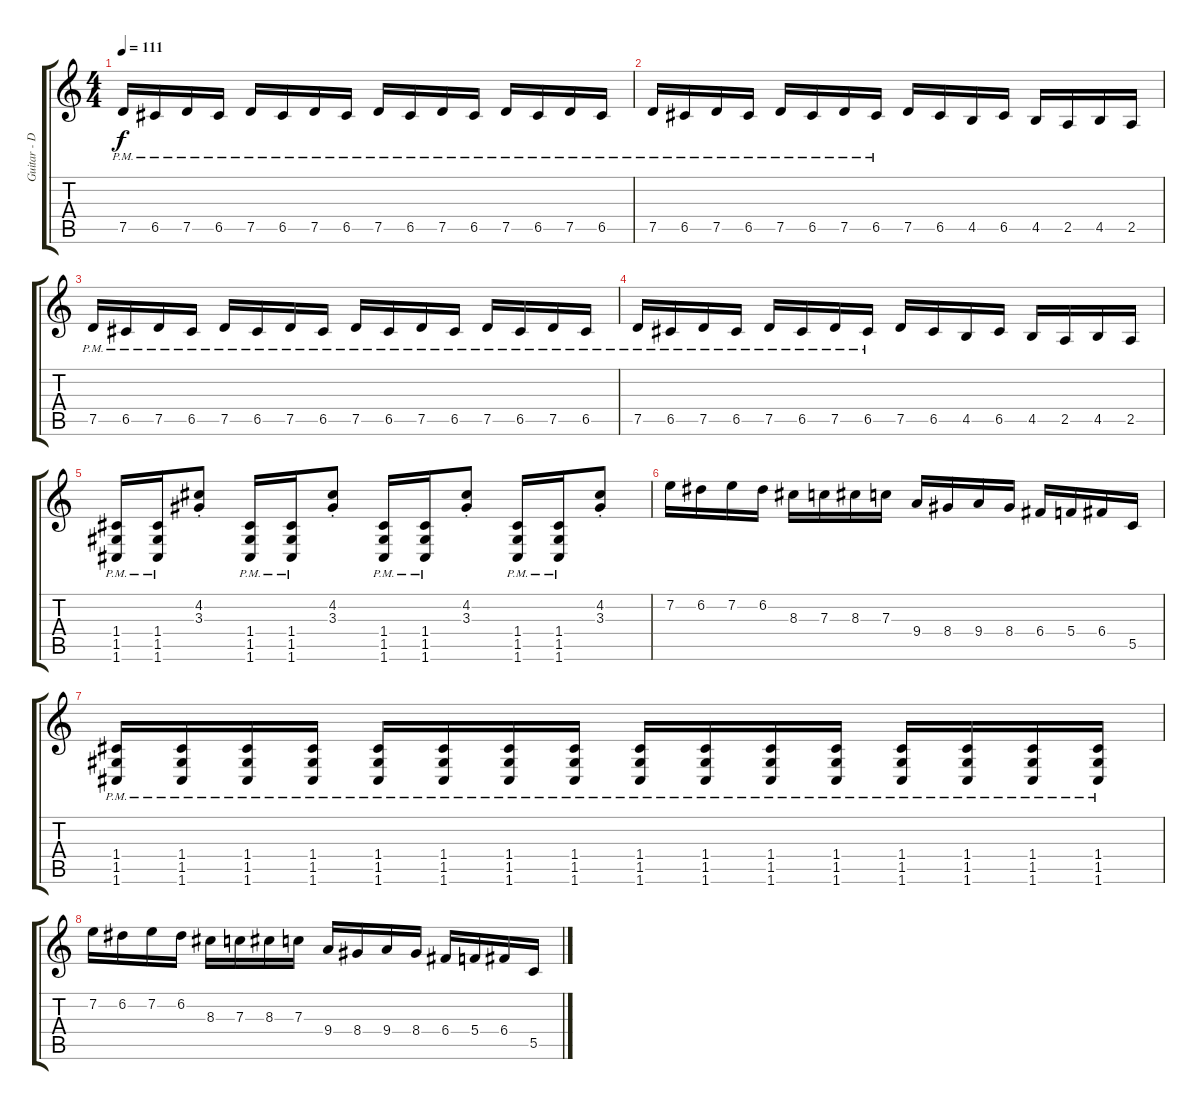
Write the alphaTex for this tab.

\track ("Guitar - Daron" "Guitar - D") {instrument distortionguitar}
\staff {score tabs}
\tuning (D4 A3 F3 C3 G2 C2) {hide}
\ts (4 4)
\tempo 111
\clef g2
\ks c
7.5{pm}.16{dy f} 6.5{pm}.16 7.5{pm}.16 6.5{pm}.16 7.5{pm}.16 6.5{pm}.16 7.5{pm}.16 6.5{pm}.16 7.5{pm}.16 6.5{pm}.16 7.5{pm}.16 6.5{pm}.16 7.5{pm}.16 6.5{pm}.16 7.5{pm}.16 6.5{pm}.16 |
7.5{pm}.16 6.5{pm}.16 7.5{pm}.16 6.5{pm}.16 7.5{pm}.16 6.5{pm}.16 7.5{pm}.16 6.5{pm}.16 7.5.16 6.5.16 4.5.16 6.5.16 4.5.16 2.5.16 4.5.16 2.5.16 |
7.5{pm}.16 6.5{pm}.16 7.5{pm}.16 6.5{pm}.16 7.5{pm}.16 6.5{pm}.16 7.5{pm}.16 6.5{pm}.16 7.5{pm}.16 6.5{pm}.16 7.5{pm}.16 6.5{pm}.16 7.5{pm}.16 6.5{pm}.16 7.5{pm}.16 6.5{pm}.16 |
7.5{pm}.16 6.5{pm}.16 7.5{pm}.16 6.5{pm}.16 7.5{pm}.16 6.5{pm}.16 7.5{pm}.16 6.5{pm}.16 7.5.16 6.5.16 4.5.16 6.5.16 4.5.16 2.5.16 4.5.16 2.5.16 |
(1.4{pm} 1.5{pm} 1.6{pm}).16 (1.4{pm} 1.5{pm} 1.6{pm}).16 (4.2{st} 3.3{st}).8 (1.4{pm} 1.5{pm} 1.6{pm}).16 (1.4{pm} 1.5{pm} 1.6{pm}).16 (4.2{st} 3.3{st}).8 (1.4{pm} 1.5{pm} 1.6{pm}).16 (1.4{pm} 1.5{pm} 1.6{pm}).16 (4.2{st} 3.3{st}).8 (1.4{pm} 1.5{pm} 1.6{pm}).16 (1.4{pm} 1.5{pm} 1.6{pm}).16 (4.2{st} 3.3{st}).8 |
7.2.16 6.2.16 7.2.16 6.2.16 8.3.16 7.3.16 8.3.16 7.3.16 9.4.16 8.4.16 9.4.16 8.4.16 6.4.16 5.4.16 6.4.16 5.5.16 |
(1.4{pm} 1.5{pm} 1.6{pm}).16 (1.4 1.5{pm} 1.6{pm}).16 (1.4{pm} 1.5{pm} 1.6{pm}).16 (1.4{pm} 1.5{pm} 1.6{pm}).16 (1.4{pm} 1.5{pm} 1.6{pm}).16 (1.4{pm} 1.5{pm} 1.6{pm}).16 (1.4{pm} 1.5{pm} 1.6{pm}).16 (1.4{pm} 1.5{pm} 1.6{pm}).16 (1.4{pm} 1.5{pm} 1.6{pm}).16 (1.4{pm} 1.5{pm} 1.6{pm}).16 (1.4{pm} 1.5{pm} 1.6{pm}).16 (1.4{pm} 1.5{pm} 1.6{pm}).16 (1.4{pm} 1.5{pm} 1.6{pm}).16 (1.4{pm} 1.5{pm} 1.6{pm}).16 (1.4{pm} 1.5{pm} 1.6{pm}).16 (1.4{pm} 1.5{pm} 1.6{pm}).16 |
7.2.16 6.2.16 7.2.16 6.2.16 8.3.16 7.3.16 8.3.16 7.3.16 9.4.16 8.4.16 9.4.16 8.4.16 6.4.16 5.4.16 6.4.16 5.5.16
